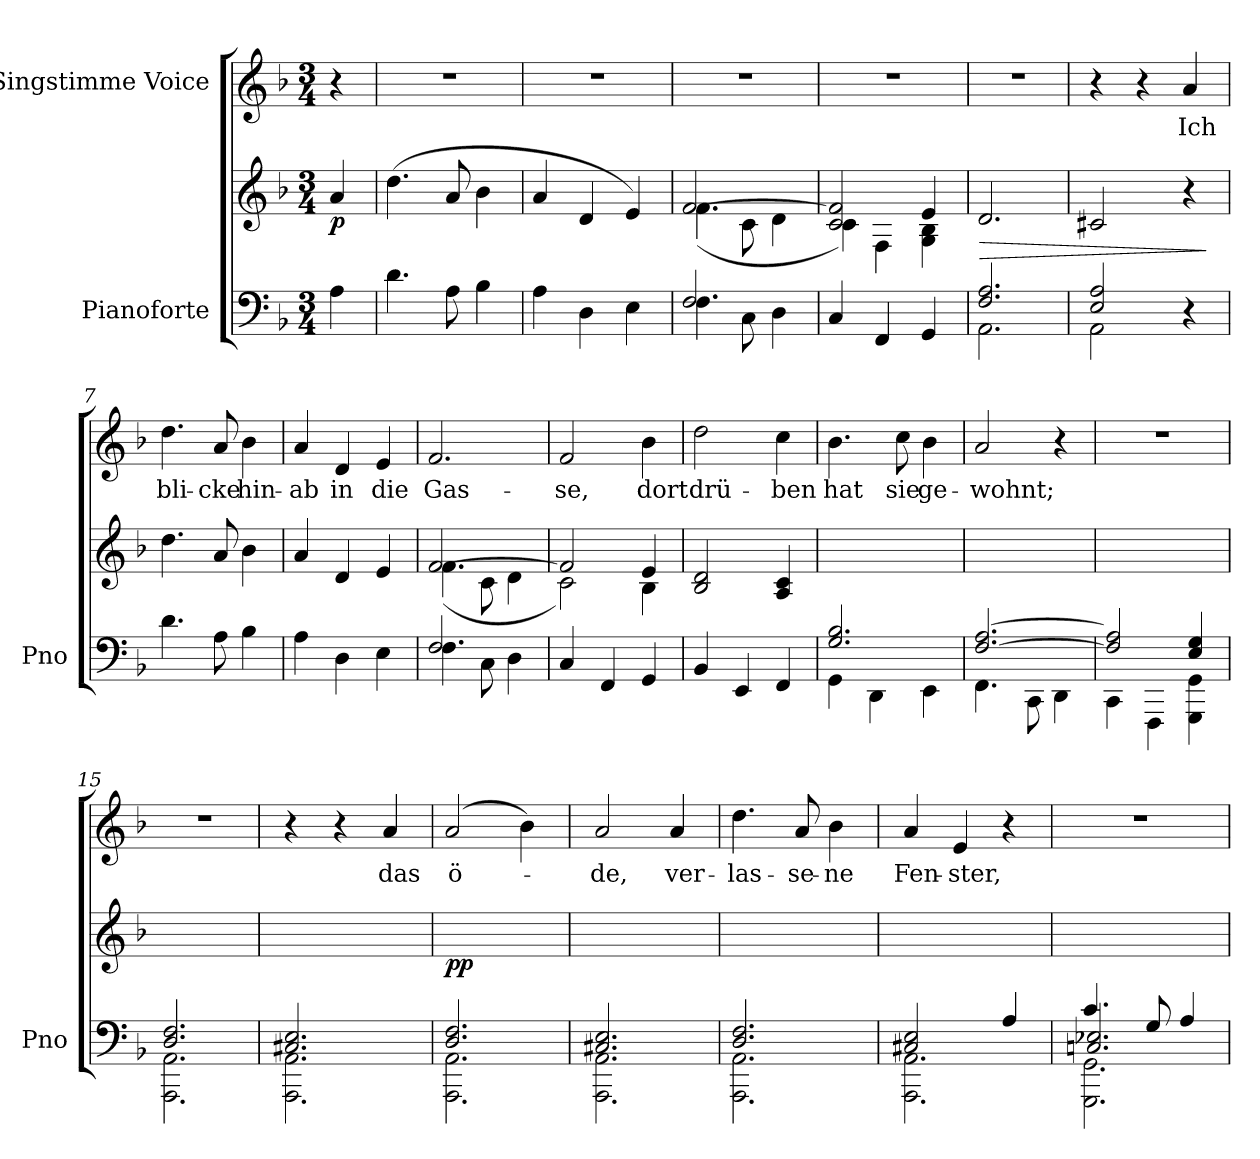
**kern	**kern	**dynam	**kern	**text
*part2	*part2	*part2	*part1	*part1
*staff3	*staff2	*staff2/3	*staff1	*staff1
*I"Pianoforte	*	*	*I"Singstimme Voice	*
*I'Pno	*	*	*	*
*clefF4	*clefG2	*	*clefG2	*
*k[b-]	*k[b-]	*	*k[b-]	*
*M3/4	*M3/4	*	*M3/4	*
=	=	=	=	=
!	!	!LO:DY:b	!	!
4A\	4a/	p	4r	.
=1	=1	=1	=1	=1
4.d\	(>4.dd\	.	2.r	.
8A\	8a/	.	.	.
4B-\	4b-\	.	.	.
=2	=2	=2	=2	=2
4A\	4a/	.	2.r	.
4D\	4d/	.	.	.
4E\	4e/)	.	.	.
=3	=3	=3	=3	=3
*^	*^	*	*	*
2.F/	4.F\	[2.f/	(<4.f\	.	2.r	.
.	8C\	.	8c\	.	.	.
.	4D\	.	4d\	.	.	.
*v	*v	*	*	*	*	*
=4	=4	=4	=4	=4	=4
4C/	2c/ 2f/]	4c\)	.	2.r	.
4FF/	.	4F\	.	.	.
4GG/	4e/	4G\ 4B-\	.	.	.
=5	=5	=5	=5	=5	=5
*^	*	*	*	*	*
!	!	!	!	!LO:HP:b	!	!
*	*	*v	*v	*	*	*
2.F/ 2.A/	2.AA\	2.d/	>	2.r	.
=6	=6	=6	=6	=6	=6
2E/ 2A/	2AA\	2c#X/	.	4r	.
.	.	.	.	4r	.
!	!	!	!	!	!LO:LY:b
4r	4ryy	4r	.	4a/	Ich
*v	*v	*	*	*	*
.	.	]	.	.
=7	=7	=7	=7	=7
!	!	!	!	!LO:LY:b
4.d\	4.dd\	.	4.dd\	bli-
!	!	!	!	!LO:LY:b
8A\	8a/	.	8a/	-cke
!	!	!	!	!LO:LY:b
4B-\	4b-\	.	4b-\	hin-
=8	=8	=8	=8	=8
!	!	!	!	!LO:LY:b
4A\	4a/	.	4a/	-ab
!	!	!	!	!LO:LY:b
4D\	4d/	.	4d/	in
!	!	!	!	!LO:LY:b
4E\	4e/	.	4e/	die
!!LO:LB:g=z
=9	=9	=9	=9	=9
*^	*^	*	*	*
!	!	!	!	!	!	!LO:LY:b
2.F/	4.F\	[2.f/	(<4.f\	.	2.f/	Gas-
.	8C\	.	8c\	.	.	.
.	4D\	.	4d\	.	.	.
=10	=10	=10	=10	=10	=10	=10
!	!	!	!	!	!	!LO:LY:b
*v	*v	*	*	*	*	*
4C/	2f/]	2c\)	.	2f/	-se,
4FF/	.	.	.	.	.
!	!	!	!	!	!LO:LY:b
4GG/	4e/	4B-\	.	4b-\	dort
=11	=11	=11	=11	=11	=11
!	!	!	!	!	!LO:LY:b
*	*v	*v	*	*	*
4BB-/	(>2B-/ 2d/	.	2dd\	drü-
4EE/	.	.	.	.
!	!	!	!	!LO:LY:b
4FF/	4A/ 4c/	.	4cc\	-ben
=12	=12	=12	=12	=12
*^	*	*	*	*
!	!	!	!	!	!LO:LY:b
2.G/ 2.B-/)	4GG\	2.ryy	.	4.b-\	hat
.	4DD\	.	.	.	.
!	!	!	!	!	!LO:LY:b
.	.	.	.	8cc\	sie
!	!	!	!	!	!LO:LY:b
.	4EE\	.	.	4b-\	ge-
=13	=13	=13	=13	=13	=13
!	!	!	!	!	!LO:LY:b
[2.F/ [2.A/	4.FF\	2.ryy	.	2a/	-wohnt;
.	8CC\	.	.	.	.
.	4DD\	.	.	4r	.
=14	=14	=14	=14	=14	=14
2F/] 2A/]	4CC\	2.ryy	.	2.r	.
.	4FFF\	.	.	.	.
4E/ 4G/	4GGG\ 4GG\	.	.	.	.
=15	=15	=15	=15	=15	=15
2.D/ 2.F/	2.AAA\ 2.AA\	2.ryy	.	2.r	.
=16	=16	=16	=16	=16	=16
2.C#X/ 2.E/	2.AAA\ 2.AA\	2.ryy	.	4r	.
.	.	.	.	4r	.
!	!	!	!	!	!LO:LY:b
.	.	.	.	4a/	das
=17	=17	=17	=17	=17	=17
!	!	!	!LO:DY:b	!	!LO:LY:b
2.D/ 2.F/	2.AAA\ 2.AA\	2.ryy	pp	(>2a/	ö-
.	.	.	.	4b-\)	.
!!LO:LB:g=z
=18	=18	=18	=18	=18	=18
!	!	!	!	!	!LO:LY:b
2.C#X/ 2.E/	2.AAA\ 2.AA\	2.ryy	.	2a/	-de,
!	!	!	!	!	!LO:LY:b
.	.	.	.	4a/	ver-
=19	=19	=19	=19	=19	=19
!	!	!	!	!	!LO:LY:b
2.D/ 2.F/	2.AAA\ 2.AA\	2.ryy	.	4.dd\	-las-
!	!	!	!	!	!LO:LY:b
.	.	.	.	8a/	-se-
!	!	!	!	!	!LO:LY:b
.	.	.	.	4b-\	-ne
=20	=20	=20	=20	=20	=20
!	!	!	!	!	!LO:LY:b
2C#X/ 2E/	2.AAA\ 2.AA\	2.ryy	.	4a/	Fen-
!	!	!	!	!	!LO:LY:b
.	.	.	.	4e/	-ster,
4A/	.	.	.	4r	.
=21	=21	=21	=21	=21	=21
*	*^	*	*	*	*
4.c/	2.Cn/ 2.E-X/	2.GGG\ 2.GG\	2.ryy	.	2.r	.
8G/	.	.	.	.	.	.
4A/	.	.	.	.	.	.
*v	*v	*v	*	*	*	*
=	=	=	=	=
*-	*-	*-	*-	*-
